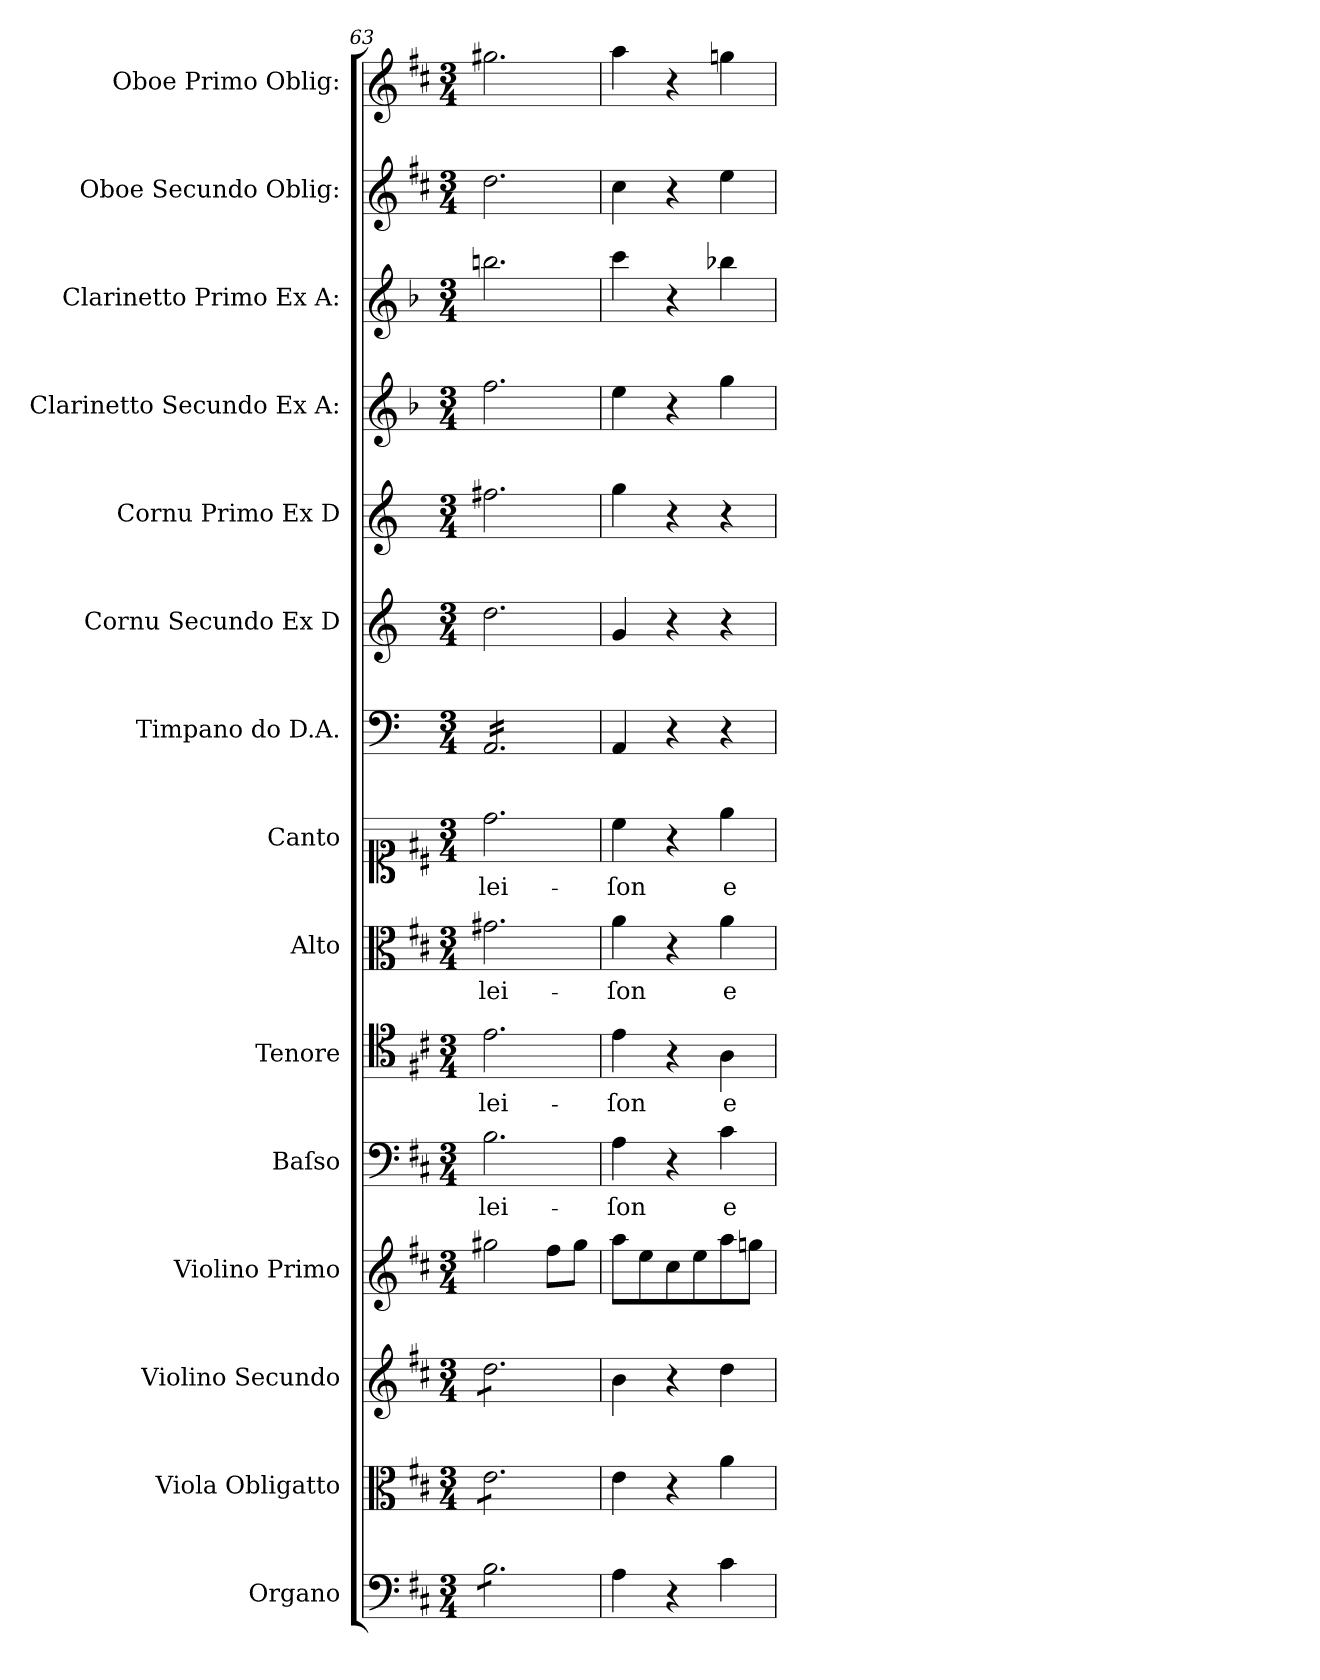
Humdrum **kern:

**kern	**kern	**kern	**kern	**kern	**text	**kern	**text	**kern	**text	**kern	**text	**kern	**kern	**kern	**kern	**kern	**kern	**kern
*part15	*part14	*part13	*part12	*part11	*part11	*part10	*part10	*part9	*part9	*part8	*part8	*part7	*part6	*part5	*part4	*part3	*part2	*part1
*staff15	*staff14	*staff13	*staff12	*staff11	*staff11	*staff10	*staff10	*staff9	*staff9	*staff8	*staff8	*staff7	*staff6	*staff5	*staff4	*staff3	*staff2	*staff1
*I"Organo	*I"Viola Obligatto	*I"Violino Secundo	*I"Violino Primo	*I"Baſso	*	*I"Tenore	*	*I"Alto	*	*I"Canto	*	*I"Timpano do D.A.	*I"Cornu Secundo Ex D	*I"Cornu Primo Ex D	*I"Clarinetto Secundo Ex A:	*I"Clarinetto Primo Ex A:	*I"Oboe Secundo Oblig:	*I"Oboe Primo Oblig:
*I'org	*I'vla obl	*I'vl 2	*I'vl 1	*I'B	*	*I'T	*	*I'A	*	*	*	*I'timp	*	*	*I'cl 2 in A	*I'cl 1 in A	*I'ob 2	*I'ob 1
*clefF4	*clefC3	*clefG2	*clefG2	*clefF4	*	*clefC4	*	*clefC3	*	*clefC1	*	*clefF4	*clefG2	*clefG2	*clefG2	*clefG2	*clefG2	*clefG2
*	*	*	*	*	*	*	*	*	*	*	*	*	*ITrd-1c-2	*ITrd-1c-2	*ITrd2c3	*ITrd2c3	*	*
*k[f#c#]	*k[f#c#]	*k[f#c#]	*k[f#c#]	*k[f#c#]	*	*k[f#c#]	*	*k[f#c#]	*	*k[f#c#]	*	*k[]	*k[f#c#]	*k[f#c#]	*k[f#c#]	*k[f#c#]	*k[f#c#]	*k[f#c#]
*M3/4	*M3/4	*M3/4	*M3/4	*M3/4	*	*M3/4	*	*M3/4	*	*M3/4	*	*M3/4	*M3/4	*M3/4	*M3/4	*M3/4	*M3/4	*M3/4
=63	=63	=63	=63	=63	=63	=63	=63	=63	=63	=63	=63	=63	=63	=63	=63	=63	=63	=63
*tremolo	*	*	*	*	*	*	*	*	*	*	*	*	*	*	*	*	*	*
*	*tremolo	*	*	*	*	*	*	*	*	*	*	*	*	*	*	*	*	*
*	*	*tremolo	*	*	*	*	*	*	*	*	*	*	*	*	*	*	*	*
*	*	*	*	*	*	*	*	*	*	*	*	*tremolo	*	*	*	*	*	*
8B\L	8e\L	8dd\L	2gg#X\	2.B\	-lei-	2.e\	-lei-	2.g#X\	-lei-	2.dd\	-lei-	16AA/LL	2.ee\	2.gg#X\	2.dd\	2.gg#X\	2.dd\	2.gg#X\
.	.	.	.	.	.	.	.	.	.	.	.	16AA/	.	.	.	.	.	.
8B\	8e\	8dd\	.	.	.	.	.	.	.	.	.	16AA/	.	.	.	.	.	.
.	.	.	.	.	.	.	.	.	.	.	.	16AA/	.	.	.	.	.	.
8B\	8e\	8dd\	.	.	.	.	.	.	.	.	.	16AA/	.	.	.	.	.	.
.	.	.	.	.	.	.	.	.	.	.	.	16AA/	.	.	.	.	.	.
8B\	8e\	8dd\	.	.	.	.	.	.	.	.	.	16AA/	.	.	.	.	.	.
.	.	.	.	.	.	.	.	.	.	.	.	16AA/	.	.	.	.	.	.
8B\	8e\	8dd\	8ff#\L	.	.	.	.	.	.	.	.	16AA/	.	.	.	.	.	.
.	.	.	.	.	.	.	.	.	.	.	.	16AA/	.	.	.	.	.	.
8B\J	8e\J	8dd\J	8gg#\J	.	.	.	.	.	.	.	.	16AA/	.	.	.	.	.	.
*	*	*Xtremolo	*	*	*	*	*	*	*	*	*	*	*	*	*	*	*	*
*	*Xtremolo	*	*	*	*	*	*	*	*	*	*	*	*	*	*	*	*	*
*Xtremolo	*	*	*	*	*	*	*	*	*	*	*	*	*	*	*	*	*	*
.	.	.	.	.	.	.	.	.	.	.	.	16AA/JJ	.	.	.	.	.	.
*	*	*	*	*	*	*	*	*	*	*	*	*Xtremolo	*	*	*	*	*	*
=64	=64	=64	=64	=64	=64	=64	=64	=64	=64	=64	=64	=64	=64	=64	=64	=64	=64	=64
4A\	4e\	4b\	8aa\L	4A\	-ſon	4e\	-ſon	4a\	-ſon	4cc#\	-ſon	4AA/	4a/	4aa\	4cc#\	4aa\	4cc#\	4aa\
.	.	.	8ee\	.	.	.	.	.	.	.	.	.	.	.	.	.	.	.
4r	4r	4r	8cc#\	4r	.	4r	.	4r	.	4r	.	4r	4r	4r	4r	4r	4r	4r
.	.	.	8ee\	.	.	.	.	.	.	.	.	.	.	.	.	.	.	.
4c#\	4a\	4dd\	8aa\	4c#\	e-	4A\	e-	4a\	e-	4ee\	e-	4r	4r	4r	4ee\	4ggn\	4ee\	4ggn\
.	.	.	8ggn\J	.	.	.	.	.	.	.	.	.	.	.	.	.	.	.
=	=	=	=	=	=	=	=	=	=	=	=	=	=	=	=	=	=	=
*-	*-	*-	*-	*-	*-	*-	*-	*-	*-	*-	*-	*-	*-	*-	*-	*-	*-	*-
